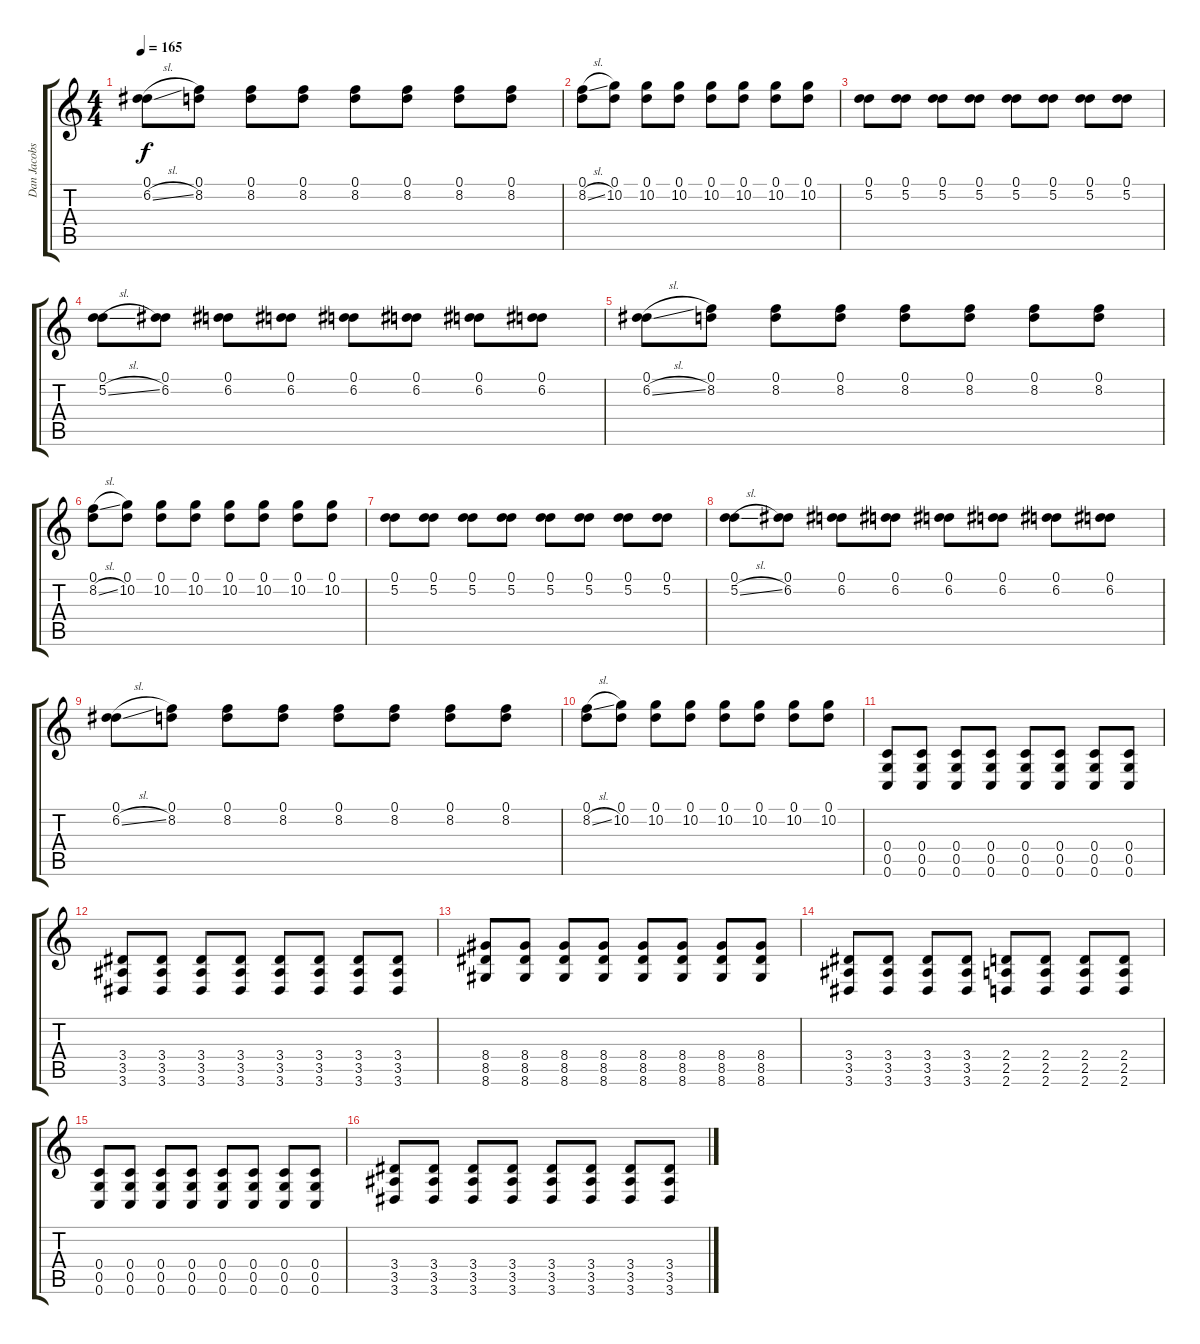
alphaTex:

\track ("Dan Jacobs" "Dan Jacobs") {instrument distortionguitar}
\staff {score tabs}
\tuning (D4 A3 F3 C3 G2 C2) {hide}
\ts (4 4)
\tempo 165
\clef g2
\ks c
(0.1 6.2{sl}).8{dy f} (0.1 8.2).8 (0.1 8.2).8 (0.1 8.2).8 (0.1 8.2).8 (0.1 8.2).8 (0.1 8.2).8 (0.1 8.2).8 |
(0.1 8.2{sl}).8 (0.1 10.2).8 (0.1 10.2).8 (0.1 10.2).8 (0.1 10.2).8 (0.1 10.2).8 (0.1 10.2).8 (0.1 10.2).8 |
(0.1 5.2).8 (0.1 5.2).8 (0.1 5.2).8 (0.1 5.2).8 (0.1 5.2).8 (0.1 5.2).8 (0.1 5.2).8 (0.1 5.2).8 |
(0.1 5.2{sl}).8 (0.1 6.2).8 (0.1 6.2).8 (0.1 6.2).8 (0.1 6.2).8 (0.1 6.2).8 (0.1 6.2).8 (0.1 6.2).8 |
(0.1 6.2{sl}).8 (0.1 8.2).8 (0.1 8.2).8 (0.1 8.2).8 (0.1 8.2).8 (0.1 8.2).8 (0.1 8.2).8 (0.1 8.2).8 |
(0.1 8.2{sl}).8 (0.1 10.2).8 (0.1 10.2).8 (0.1 10.2).8 (0.1 10.2).8 (0.1 10.2).8 (0.1 10.2).8 (0.1 10.2).8 |
(0.1 5.2).8 (0.1 5.2).8 (0.1 5.2).8 (0.1 5.2).8 (0.1 5.2).8 (0.1 5.2).8 (0.1 5.2).8 (0.1 5.2).8 |
(0.1 5.2{sl}).8 (0.1 6.2).8 (0.1 6.2).8 (0.1 6.2).8 (0.1 6.2).8 (0.1 6.2).8 (0.1 6.2).8 (0.1 6.2).8 |
(0.1 6.2{sl}).8 (0.1 8.2).8 (0.1 8.2).8 (0.1 8.2).8 (0.1 8.2).8 (0.1 8.2).8 (0.1 8.2).8 (0.1 8.2).8 |
(0.1 8.2{sl}).8 (0.1 10.2).8 (0.1 10.2).8 (0.1 10.2).8 (0.1 10.2).8 (0.1 10.2).8 (0.1 10.2).8 (0.1 10.2).8 |
(0.4 0.5 0.6).8 (0.4 0.5 0.6).8 (0.4 0.5 0.6).8 (0.4 0.5 0.6).8 (0.4 0.5 0.6).8 (0.4 0.5 0.6).8 (0.4 0.5 0.6).8 (0.4 0.5 0.6).8 |
(3.4 3.5 3.6).8 (3.4 3.5 3.6).8 (3.4 3.5 3.6).8 (3.4 3.5 3.6).8 (3.4 3.5 3.6).8 (3.4 3.5 3.6).8 (3.4 3.5 3.6).8 (3.4 3.5 3.6).8 |
(8.4 8.5 8.6).8 (8.4 8.5 8.6).8 (8.4 8.5 8.6).8 (8.4 8.5 8.6).8 (8.4 8.5 8.6).8 (8.4 8.5 8.6).8 (8.4 8.5 8.6).8 (8.4 8.5 8.6).8 |
(3.4 3.5 3.6).8 (3.4 3.5 3.6).8 (3.4 3.5 3.6).8 (3.4 3.5 3.6).8 (2.4 2.5 2.6).8 (2.4 2.5 2.6).8 (2.4 2.5 2.6).8 (2.4 2.5 2.6).8 |
(0.4 0.5 0.6).8 (0.4 0.5 0.6).8 (0.4 0.5 0.6).8 (0.4 0.5 0.6).8 (0.4 0.5 0.6).8 (0.4 0.5 0.6).8 (0.4 0.5 0.6).8 (0.4 0.5 0.6).8 |
(3.4 3.5 3.6).8 (3.4 3.5 3.6).8 (3.4 3.5 3.6).8 (3.4 3.5 3.6).8 (3.4 3.5 3.6).8 (3.4 3.5 3.6).8 (3.4 3.5 3.6).8 (3.4 3.5 3.6).8
